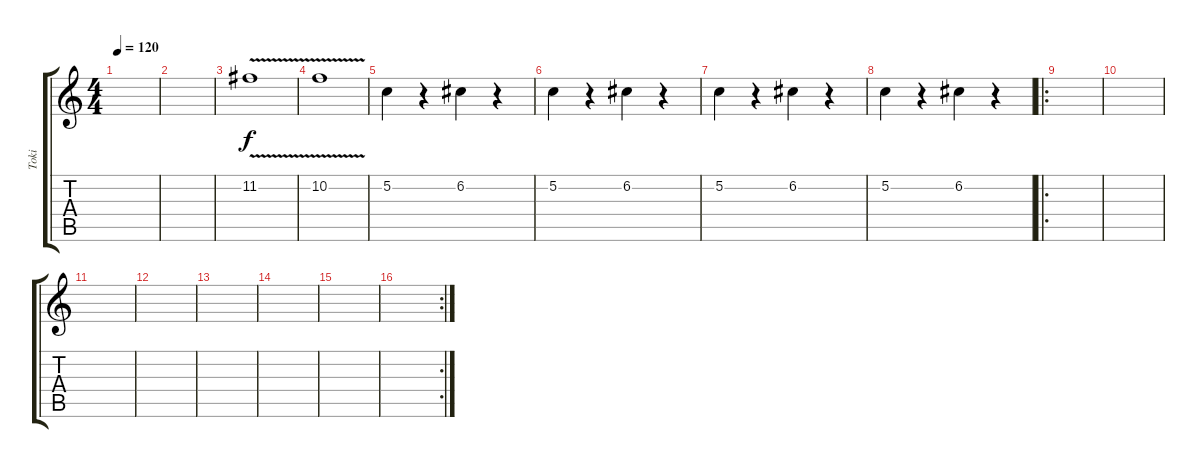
\track ("Toki" "Toki") {instrument distortionguitar}
\staff {score tabs}
\tuning (C4 G3 Eb3 Bb2 F2 C2) {hide}
\ts (4 4)
\tempo 120
\clef g2
\ks c
|
|
11.2{v}.1 |
10.2{v}.1 |
5.2.4 r.4 6.2.4 r.4 |
5.2.4 r.4 6.2.4 r.4 |
5.2.4 r.4 6.2.4 r.4 |
5.2.4 r.4 6.2.4 r.4 |
\ro
|
|
|
|
|
|
|
\rc 2
